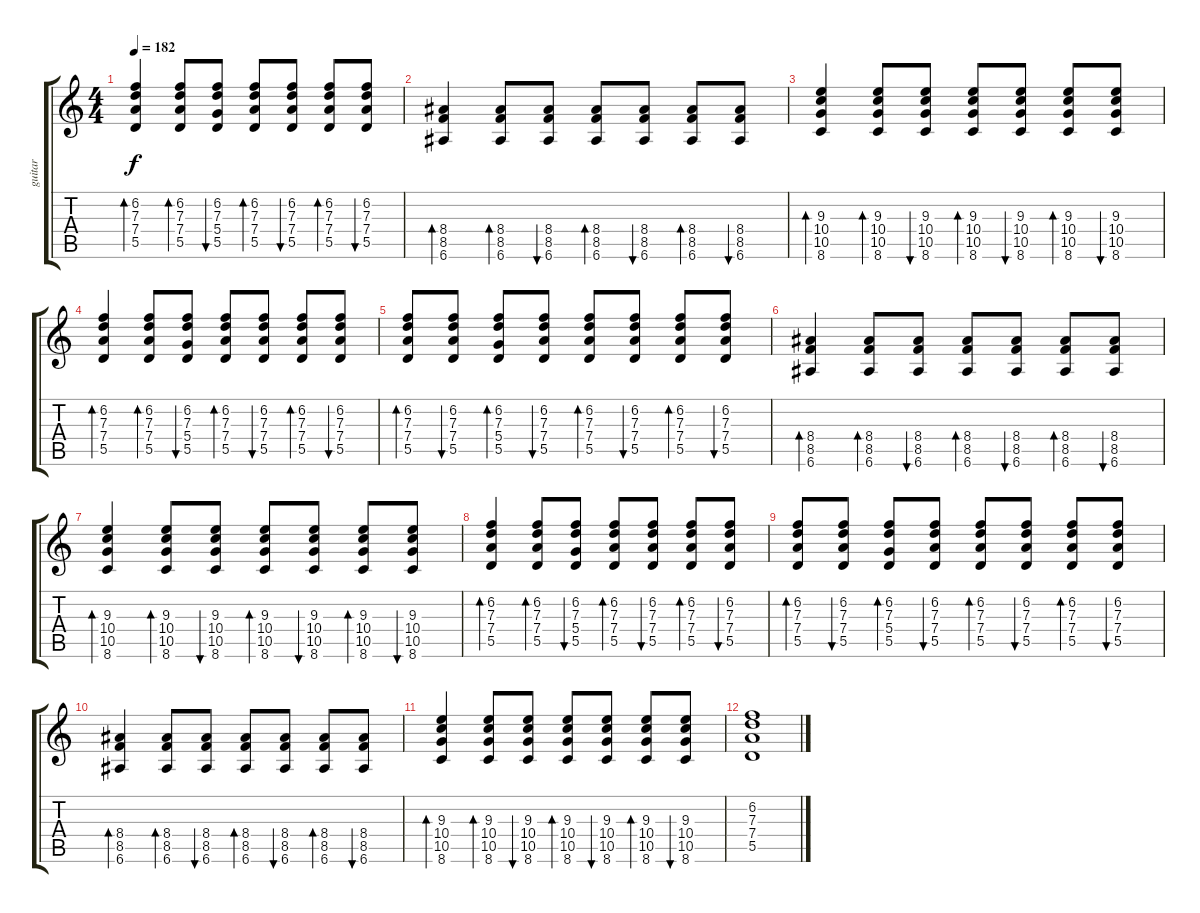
\track ("guitar" "guitar") {instrument distortionguitar}
\staff {score tabs}
\tuning (E4 B3 G3 D3 A2 E2) {hide}
\ts (4 4)
\tempo 182
\clef g2
\ks c
(6.2 7.3 7.4 5.5).4{bd 60 dy f} (6.2 7.3 7.4 5.5).8{bd 60} (6.2 7.3 5.4 5.5).8{bu 60} (6.2 7.3 7.4 5.5).8{bd 60} (6.2 7.3 7.4 5.5).8{bu 60} (6.2 7.3 7.4 5.5).8{bd 60} (6.2 7.3 7.4 5.5).8{bu 60} |
(8.4 8.5 6.6).4{bd 60} (8.4 8.5 6.6).8{bd 60} (8.4 8.5 6.6).8{bu 60} (8.4 8.5 6.6).8{bd 60} (8.4 8.5 6.6).8{bu 60} (8.4 8.5 6.6).8{bd 60} (8.4 8.5 6.6).8{bu 60} |
(9.3 10.4 10.5 8.6).4{bd 60} (9.3 10.4 10.5 8.6).8{bd 60} (9.3 10.4 10.5 8.6).8{bu 60} (9.3 10.4 10.5 8.6).8{bd 60} (9.3 10.4 10.5 8.6).8{bu 60} (9.3 10.4 10.5 8.6).8{bd 60} (9.3 10.4 10.5 8.6).8{bu 60} |
(6.2 7.3 7.4 5.5).4{bd 60} (6.2 7.3 7.4 5.5).8{bd 60} (6.2 7.3 5.4 5.5).8{bu 60} (6.2 7.3 7.4 5.5).8{bd 60} (6.2 7.3 7.4 5.5).8{bu 60} (6.2 7.3 7.4 5.5).8{bd 60} (6.2 7.3 7.4 5.5).8{bu 60} |
(6.2 7.3 7.4 5.5).8{bd 60} (6.2 7.3 7.4 5.5).8{bu 60} (6.2 7.3 5.4 5.5).8{bd 60} (6.2 7.3 7.4 5.5).8{bu 60} (6.2 7.3 7.4 5.5).8{bd 60} (6.2 7.3 7.4 5.5).8{bu 60} (6.2 7.3 7.4 5.5).8{bd 60} (6.2 7.3 7.4 5.5).8{bu 60} |
(8.4 8.5 6.6).4{bd 60} (8.4 8.5 6.6).8{bd 60} (8.4 8.5 6.6).8{bu 60} (8.4 8.5 6.6).8{bd 60} (8.4 8.5 6.6).8{bu 60} (8.4 8.5 6.6).8{bd 60} (8.4 8.5 6.6).8{bu 60} |
(9.3 10.4 10.5 8.6).4{bd 60} (9.3 10.4 10.5 8.6).8{bd 60} (9.3 10.4 10.5 8.6).8{bu 60} (9.3 10.4 10.5 8.6).8{bd 60} (9.3 10.4 10.5 8.6).8{bu 60} (9.3 10.4 10.5 8.6).8{bd 60} (9.3 10.4 10.5 8.6).8{bu 60} |
(6.2 7.3 7.4 5.5).4{bd 60} (6.2 7.3 7.4 5.5).8{bd 60} (6.2 7.3 5.4 5.5).8{bu 60} (6.2 7.3 7.4 5.5).8{bd 60} (6.2 7.3 7.4 5.5).8{bu 60} (6.2 7.3 7.4 5.5).8{bd 60} (6.2 7.3 7.4 5.5).8{bu 60} |
(6.2 7.3 7.4 5.5).8{bd 60} (6.2 7.3 7.4 5.5).8{bu 60} (6.2 7.3 5.4 5.5).8{bd 60} (6.2 7.3 7.4 5.5).8{bu 60} (6.2 7.3 7.4 5.5).8{bd 60} (6.2 7.3 7.4 5.5).8{bu 60} (6.2 7.3 7.4 5.5).8{bd 60} (6.2 7.3 7.4 5.5).8{bu 60} |
(8.4 8.5 6.6).4{bd 60} (8.4 8.5 6.6).8{bd 60} (8.4 8.5 6.6).8{bu 60} (8.4 8.5 6.6).8{bd 60} (8.4 8.5 6.6).8{bu 60} (8.4 8.5 6.6).8{bd 60} (8.4 8.5 6.6).8{bu 60} |
(9.3 10.4 10.5 8.6).4{bd 60} (9.3 10.4 10.5 8.6).8{bd 60} (9.3 10.4 10.5 8.6).8{bu 60} (9.3 10.4 10.5 8.6).8{bd 60} (9.3 10.4 10.5 8.6).8{bu 60} (9.3 10.4 10.5 8.6).8{bd 60} (9.3 10.4 10.5 8.6).8{bu 60} |
(6.2 7.3 7.4 5.5).1
